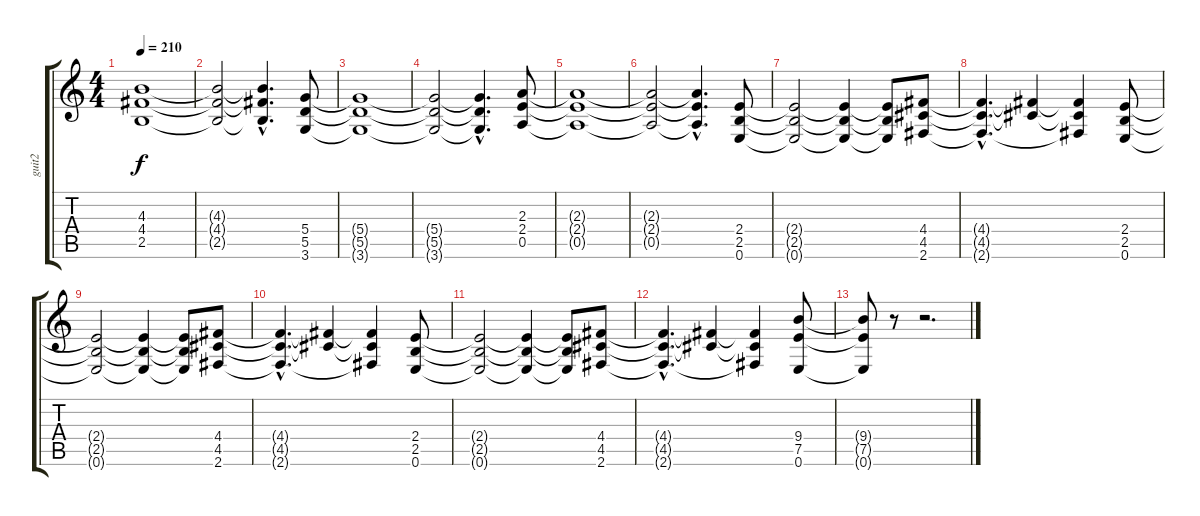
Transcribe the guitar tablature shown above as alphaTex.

\track ("guit2" "guit2") {instrument distortionguitar}
\staff {score tabs}
\tuning (E4 B3 G3 D3 A2 E2) {hide}
\ts (4 4)
\tempo 210
\clef g2
\ks c
(4.3{t} 4.4{t} 2.5{t}).1{dy f} |
(4.3{t} 4.4{t} 2.5{t}).2 (4.3{hac t} 4.4{hac t} 2.5{hac t}).4{d} (5.4 5.5 3.6).8 |
(5.4{t} 5.5{t} 3.6{t}).1 |
(5.4{t} 5.5{t} 3.6{t}).2 (5.4{hac t} 5.5{hac t} 3.6{hac t}).4{d} (2.3 2.4 0.5).8 |
(2.3{t} 2.4{t} 0.5{t}).1 |
(2.3{t} 2.4{t} 0.5{t}).2 (2.3{hac t} 2.4{hac t} 0.5{hac t}).4{d} (2.4 2.5 0.6).8 |
(2.4{t} 2.5{t} 0.6{t}).2 (2.4{t} 2.5{t} 0.6{t}).4 (2.4{t} 2.5{t} 0.6{t}).8 (4.4 4.5 2.6).8 |
(4.4{hac t} 4.5{hac t} 2.6{hac t}).4{d} (4.4{t} 4.5{t}).4 (4.4{t} 4.5{t} 2.6{t}).4 (2.4 2.5 0.6).8 |
(2.4{t} 2.5{t} 0.6{t}).2 (2.4{t} 2.5{t} 0.6{t}).4 (2.4{t} 2.5{t} 0.6{t}).8 (4.4 4.5 2.6).8 |
(4.4{hac t} 4.5{hac t} 2.6{hac t}).4{d} (4.4{t} 4.5{t}).4 (4.4{t} 4.5{t} 2.6{t}).4 (2.4 2.5 0.6).8 |
(2.4{t} 2.5{t} 0.6{t}).2 (2.4{t} 2.5{t} 0.6{t}).4 (2.4{t} 2.5{t} 0.6{t}).8 (4.4 4.5 2.6).8 |
(4.4{hac t} 4.5{hac t} 2.6{hac t}).4{d} (4.4{t} 4.5{t}).4 (4.4{t} 4.5{t} 2.6{t}).4 (9.4 7.5 0.6).8 |
(9.4{t} 7.5{t} 0.6{t}).8 r.8 r.2{d}
